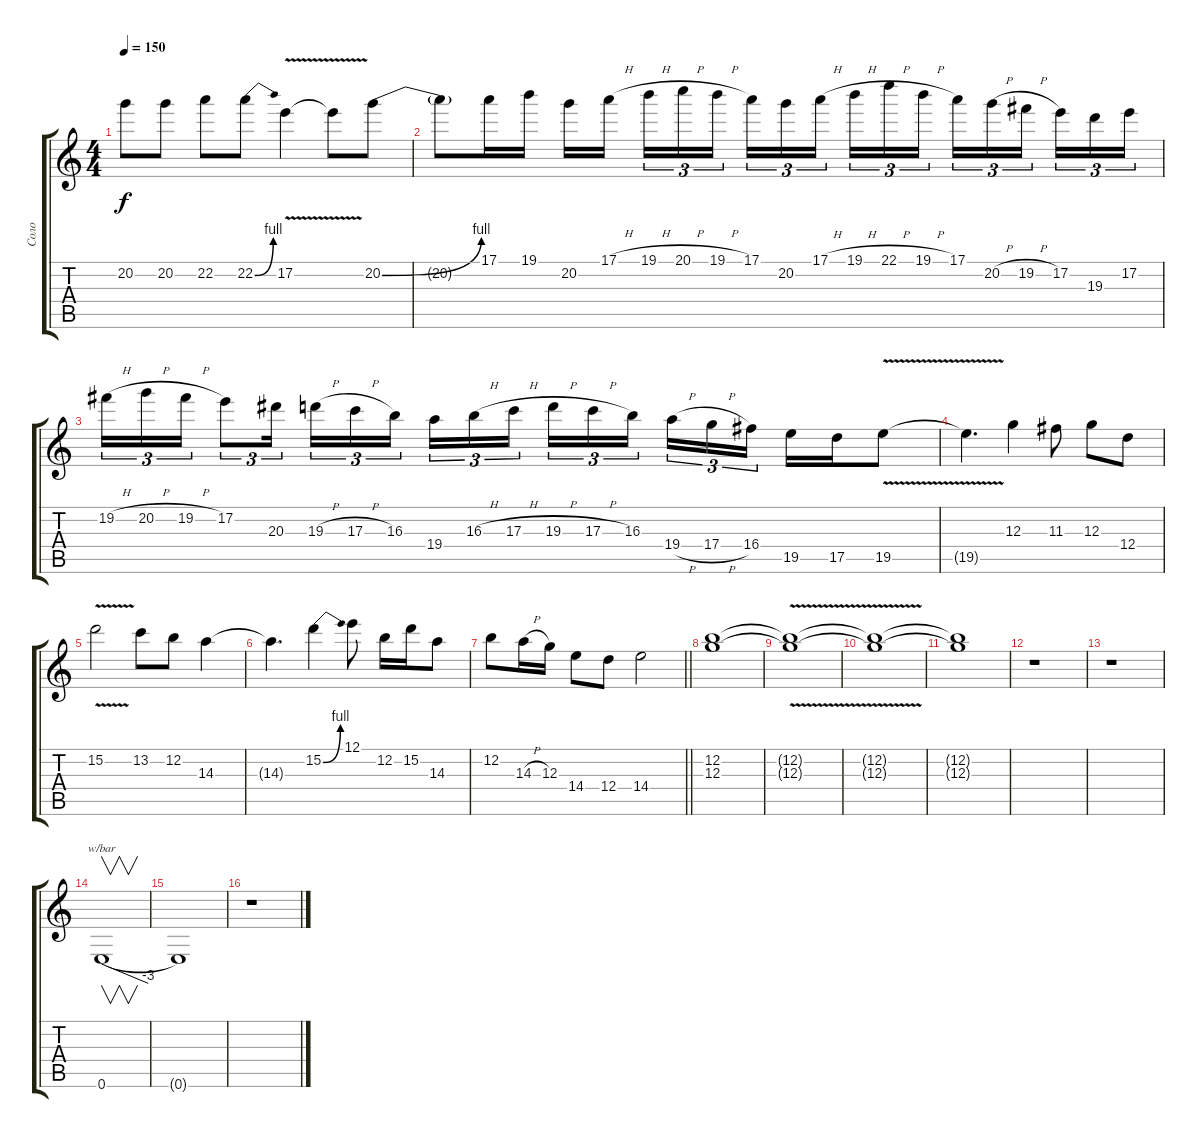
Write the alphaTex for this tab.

\track ("Соло" "Соло") {instrument distortionguitar}
\staff {score tabs}
\tuning (E4 B3 G3 D3 A2 E2) {hide}
\ts (4 4)
\tempo 150
\clef g2
\ks c
20.2{t}.8{dy f} 20.2.8 22.2.8 22.2{be (bend 0 0 60 4)}.8 17.2{v}.4 17.2{t}.8 20.2{be (bend 0 0 60 4)}.8 |
20.2{t}.8 17.1.16 19.1.16 20.2.16 17.1{h}.16{beam splitsecondary} 19.1{h}.16{tu (3 2)} 20.1{h}.16{tu (3 2)} 19.1{h}.16{tu (3 2)} 17.1.16{tu (3 2)} 20.2.16{tu (3 2)} 17.1{h}.16{tu (3 2) beam splitsecondary} 19.1{h}.16{tu (3 2)} 22.1{h}.16{tu (3 2)} 19.1{h}.16{tu (3 2)} 17.1.16{tu (3 2)} 20.2{h}.16{tu (3 2)} 19.2{h}.16{tu (3 2) beam splitsecondary} 17.2.16{tu (3 2)} 19.3.16{tu (3 2)} 17.2.16{tu (3 2)} |
19.2{h}.16{tu (3 2)} 20.2{h}.16{tu (3 2)} 19.2{h}.16{tu (3 2)} 17.2.8{tu (3 2)} 20.3.16{tu (3 2)} 19.3{h}.16{tu (3 2)} 17.3{h}.16{tu (3 2)} 16.3.16{tu (3 2) beam splitsecondary} 19.4.16{tu (3 2)} 16.3{h}.16{tu (3 2)} 17.3{h}.16{tu (3 2)} 19.3{h}.16{tu (3 2)} 17.3{h}.16{tu (3 2)} 16.3.16{tu (3 2) beam splitsecondary} 19.4{h}.16{tu (3 2)} 17.4{h}.16{tu (3 2)} 16.4.16{tu (3 2)} 19.5.16 17.5.16 19.5{v}.8 |
19.5{t}.4{d} 12.3.4 11.3.8 12.3.8 12.4.8 |
15.2{v}.2 13.2.8 12.2.8 14.3.4 |
14.3{t}.4{d} 15.2{be (bend 0 0 60 4)}.4 12.1.8 12.2.16 15.2.16 14.3.8 |
\barLineRight lightlight
12.2.8 14.3{h}.16 12.3.16 14.4.8 12.4.8 14.4.2 |
(12.2 12.3).1 |
(12.2{v t} 12.3{v t}).1 |
(12.2{t} 12.3{t}).1 |
(12.2{t} 12.3{t}).1 |
r.1 |
r.1 |
0.6.1{v tbe (dive default 0 0 60 -12)} |
0.6{t}.1 |
r.1
